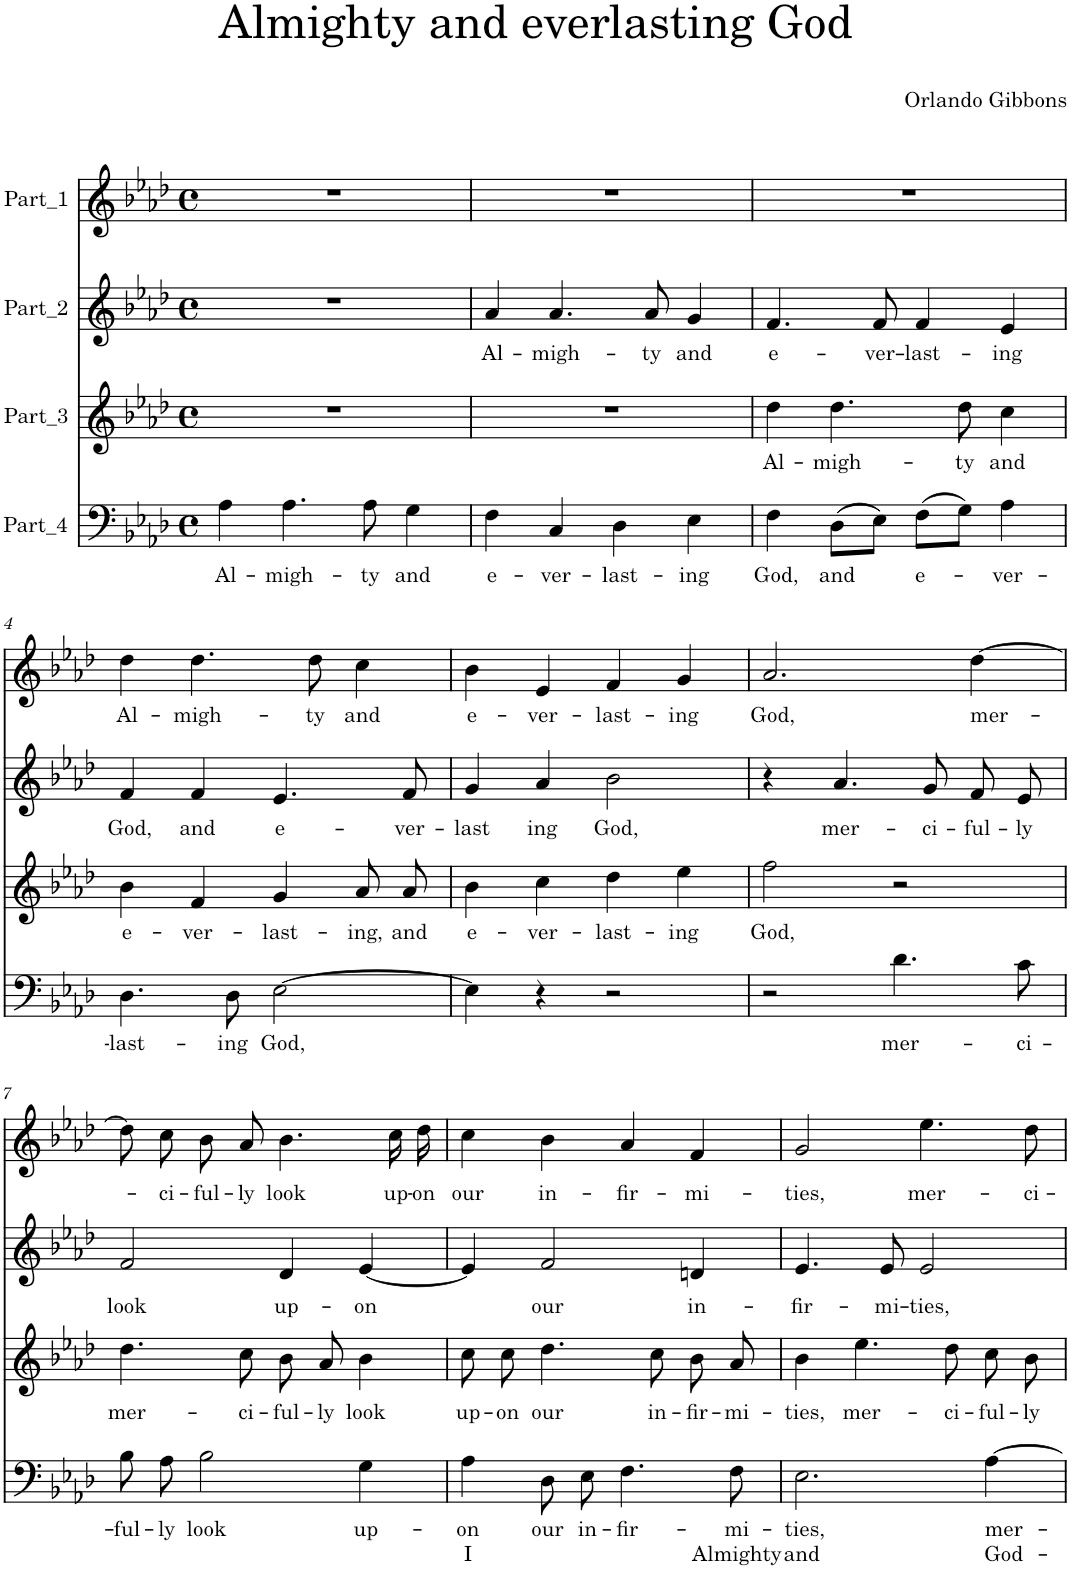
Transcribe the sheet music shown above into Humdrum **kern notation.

**kern	**text	**text	**kern	**text	**kern	**text	**kern	**text
*part4	*part4	*part4	*part3	*part3	*part2	*part2	*part1	*part1
*staff4	*staff4	*staff4	*staff3	*staff3	*staff2	*staff2	*staff1	*staff1
*clefF4	*	*	*clefG2	*	*clefG2	*	*clefG2	*
*k[b-e-a-d-]	*	*	*k[b-e-a-d-]	*	*k[b-e-a-d-]	*	*k[b-e-a-d-]	*
*M4/4	*	*	*M4/4	*	*M4/4	*	*M4/4	*
*met(c)	*	*	*met(c)	*	*met(c)	*	*met(c)	*
=1	=1	=1	=1	=1	=1	=1	=1	=1
!	!LO:LY:b	!	!	!	!	!	!	!
4A-\	Al-	.	1r	.	1r	.	1r	.
!	!LO:LY:b	!	!	!	!	!	!	!
4.A-\	-migh-	.	.	.	.	.	.	.
!	!LO:LY:b	!	!	!	!	!	!	!
8A-\	-ty	.	.	.	.	.	.	.
!	!LO:LY:b	!	!	!	!	!	!	!
4G\	and	.	.	.	.	.	.	.
=2	=2	=2	=2	=2	=2	=2	=2	=2
!	!LO:LY:b	!	!	!	!	!LO:LY:b	!	!
4F\	e-	.	1r	.	4a-/	Al-	1r	.
!	!LO:LY:b	!	!	!	!	!LO:LY:b	!	!
4C/	-ver-	.	.	.	4.a-/	-migh-	.	.
!	!LO:LY:b	!	!	!	!	!	!	!
4D-\	-last-	.	.	.	.	.	.	.
!	!	!	!	!	!	!LO:LY:b	!	!
.	.	.	.	.	8a-/	-ty	.	.
!	!LO:LY:b	!	!	!	!	!LO:LY:b	!	!
4E-\	-ing	.	.	.	4g/	and	.	.
=3	=3	=3	=3	=3	=3	=3	=3	=3
!	!LO:LY:b	!	!	!LO:LY:b	!	!LO:LY:b	!	!
4F\	God,	.	4dd-\	Al-	4.f/	e-	1r	.
!	!LO:LY:b	!	!	!LO:LY:b	!	!	!	!
(8D-\L	and	.	4.dd-\	-migh-	.	.	.	.
!	!	!	!	!	!	!LO:LY:b	!	!
8E-\J)	.	.	.	.	8f/	-ver-	.	.
!	!LO:LY:b	!	!	!	!	!LO:LY:b	!	!
(8F\L	e-	.	.	.	4f/	-last-	.	.
!	!	!	!	!LO:LY:b	!	!	!	!
8G\J)	.	.	8dd-\	-ty	.	.	.	.
!	!LO:LY:b	!	!	!LO:LY:b	!	!LO:LY:b	!	!
4A-\	-ver-	.	4cc\	and	4e-/	-ing	.	.
!!LO:LB:g=z
=4	=4	=4	=4	=4	=4	=4	=4	=4
!	!LO:LY:b	!	!	!LO:LY:b	!	!LO:LY:b	!	!LO:LY:b
4.D-\	-last-	.	4b-\	e-	4f/	God,	4dd-\	Al-
!	!	!	!	!LO:LY:b	!	!LO:LY:b	!	!LO:LY:b
.	.	.	4f/	-ver-	4f/	and	4.dd-\	-migh-
!	!LO:LY:b	!	!	!	!	!	!	!
8D-\	-ing	.	.	.	.	.	.	.
!	!LO:LY:b	!	!	!LO:LY:b	!	!LO:LY:b	!	!
[2E-\	God,	.	4g/	-last-	4.e-/	e-	.	.
!	!	!	!	!	!	!	!	!LO:LY:b
.	.	.	.	.	.	.	8dd-\	-ty
!	!	!	!	!LO:LY:b	!	!	!	!LO:LY:b
.	.	.	8a-/L	-ing,	.	.	4cc\	and
!	!	!	!	!LO:LY:b	!	!LO:LY:b	!	!
.	.	.	8a-/J	and	8f/	-ver-	.	.
=5	=5	=5	=5	=5	=5	=5	=5	=5
!	!	!	!	!LO:LY:b	!	!LO:LY:b	!	!LO:LY:b
4E-\]	.	.	4b-\	e-	4g/	-last	4b-\	e-
!	!	!	!	!LO:LY:b	!	!LO:LY:b	!	!LO:LY:b
4r	.	.	4cc\	-ver-	4a-/	ing	4e-/	-ver-
!	!	!	!	!LO:LY:b	!	!LO:LY:b	!	!LO:LY:b
2r	.	.	4dd-\	-last-	2b-\	God,	4f/	-last-
!	!	!	!	!LO:LY:b	!	!	!	!LO:LY:b
.	.	.	4ee-\	-ing	.	.	4g/	-ing
=6	=6	=6	=6	=6	=6	=6	=6	=6
!	!	!	!	!LO:LY:b	!	!	!	!LO:LY:b
2r	.	.	2ff\	God,	4r	.	2.a-/	God,
!	!	!	!	!	!	!LO:LY:b	!	!
.	.	.	.	.	4.a-/	mer-	.	.
!	!LO:LY:b	!	!	!	!	!	!	!
4.d-\	mer-	.	2r	.	.	.	.	.
!	!	!	!	!	!	!LO:LY:b	!	!
.	.	.	.	.	8g/	-ci-	.	.
!	!	!	!	!	!	!LO:LY:b	!	!LO:LY:b
.	.	.	.	.	8f/L	-ful-	[4dd-\	mer-
!	!LO:LY:b	!	!	!	!	!LO:LY:b	!	!
8c\	-ci-	.	.	.	8e-/J	-ly	.	.
!!LO:LB:g=z
=7	=7	=7	=7	=7	=7	=7	=7	=7
!	!LO:LY:b	!	!	!LO:LY:b	!	!LO:LY:b	!	!
8B-\	-ful-	.	4.dd-\	mer-	2f/	look	8dd-\L]	.
!	!LO:LY:b	!	!	!	!	!	!	!LO:LY:b
8A-\	-ly	.	.	.	.	.	8cc\J	-ci-
!	!LO:LY:b	!	!	!	!	!	!	!LO:LY:b
2B-\	look	.	.	.	.	.	8b-/L	-ful-
!	!	!	!	!LO:LY:b	!	!	!	!LO:LY:b
.	.	.	8cc\	-ci-	.	.	8a-/J	-ly
!	!	!	!	!LO:LY:b	!	!LO:LY:b	!	!LO:LY:b
.	.	.	8b-/L	-ful-	4d-/	up-	4.b-\	look
!	!	!	!	!LO:LY:b	!	!	!	!
.	.	.	8a-/J	-ly	.	.	.	.
!	!LO:LY:b	!	!	!LO:LY:b	!	!LO:LY:b	!	!
4G\	up-	.	4b-\	look	[4e-/	-on	.	.
!	!	!	!	!	!	!	!	!LO:LY:b
.	.	.	.	.	.	.	16cc\LL	up-
!	!	!	!	!	!	!	!	!LO:LY:b
.	.	.	.	.	.	.	16dd-\JJ	-on
=8	=8	=8	=8	=8	=8	=8	=8	=8
!	!LO:LY:b	!LO:LY:b	!	!LO:LY:b	!	!	!	!LO:LY:b
4A-\	-on	I	8cc\L	up-	4e-/]	.	4cc\	our
!	!	!	!	!LO:LY:b	!	!	!	!
.	.	.	8cc\J	-on	.	.	.	.
!	!LO:LY:b	!	!	!LO:LY:b	!	!LO:LY:b	!	!LO:LY:b
8D-\	our	.	4.dd-\	our	2f/	our	4b-\	in-
!	!LO:LY:b	!	!	!	!	!	!	!
8E-\	in-	.	.	.	.	.	.	.
!	!LO:LY:b	!	!	!	!	!	!	!LO:LY:b
4.F\	-fir-	.	.	.	.	.	4a-/	-fir-
!	!	!	!	!LO:LY:b	!	!	!	!
.	.	.	8cc\	in-	.	.	.	.
!	!	!	!	!LO:LY:b	!	!LO:LY:b	!	!LO:LY:b
.	.	.	8b-/L	-fir-	4dn/	in-	4f/	-mi-
!	!LO:LY:b	!LO:LY:b	!	!LO:LY:b	!	!	!	!
8F\	-mi-	Almighty	8a-/J	-mi-	.	.	.	.
=9	=9	=9	=9	=9	=9	=9	=9	=9
!	!LO:LY:b	!LO:LY:b	!	!LO:LY:b	!	!LO:LY:b	!	!LO:LY:b
2.E-\	-ties,	and	4b-\	-ties,	4.e-/	-fir-	2g/	-ties,
!	!	!	!	!LO:LY:b	!	!	!	!
.	.	.	4.ee-\	mer-	.	.	.	.
!	!	!	!	!	!	!LO:LY:b	!	!
.	.	.	.	.	8e-/	-mi-	.	.
!	!	!	!	!	!	!LO:LY:b	!	!LO:LY:b
.	.	.	.	.	2e-/	-ties,	4.ee-\	mer-
!	!	!	!	!LO:LY:b	!	!	!	!
.	.	.	8dd-\	-ci-	.	.	.	.
!	!LO:LY:b	!LO:LY:b	!	!LO:LY:b	!	!	!	!
[4A-\	mer-	God-	8cc\L	-ful-	.	.	.	.
!	!	!	!	!LO:LY:b	!	!	!	!LO:LY:b
.	.	.	8b-\J	-ly	.	.	8dd-\	-ci-
=	=	=	=	=	=	=	=	=
*-	*-	*-	*-	*-	*-	*-	*-	*-
